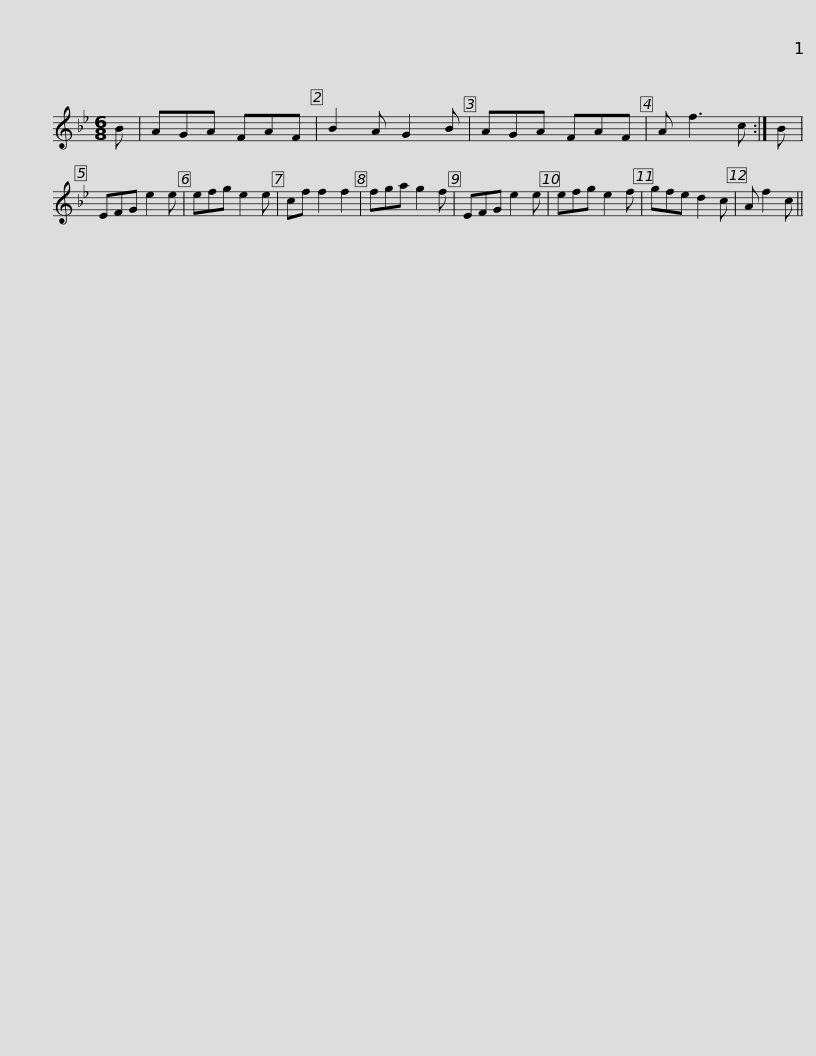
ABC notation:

X:1
L:1/8
M:6/8
I:linebreak $
K:Bb
V:1 treble
V:1
 B | AGA FAF | B2 A G2 B | AGA FAF | A f3 c :| %5
 B | EFG e2 e | efg e2 e | cf f2 f2 |$ fga g2 f | %10
 EFG e2 e | efg e2 f | gfe d2 c | A f2 c || %14
